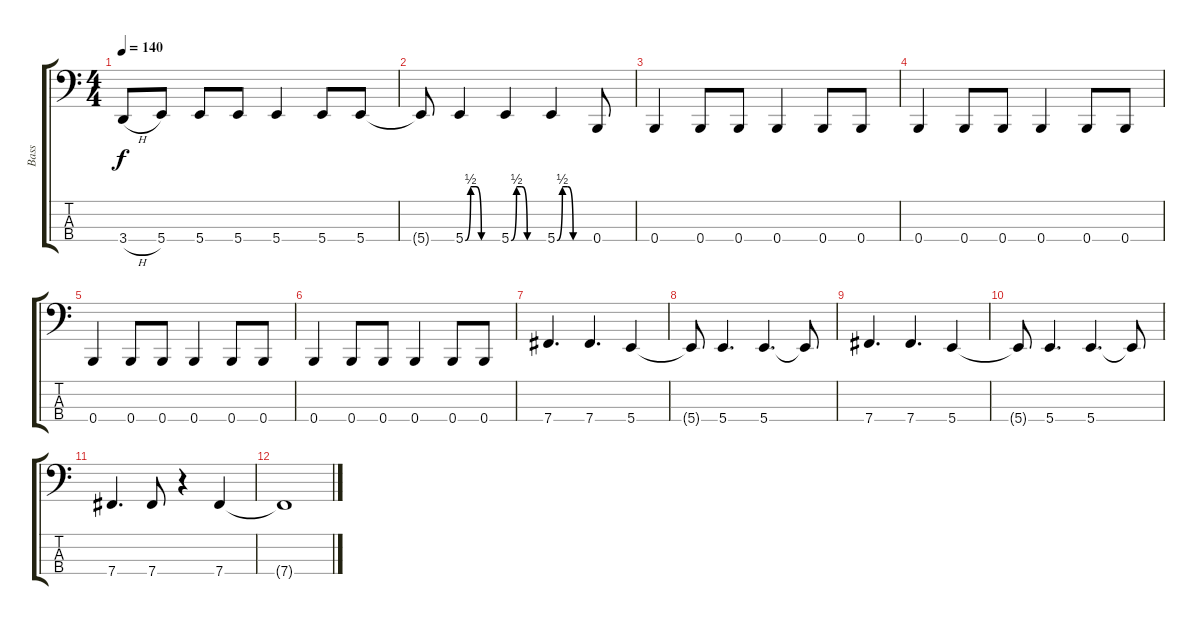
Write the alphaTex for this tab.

\track ("Bass" "Bass") {instrument electricbassfinger}
\staff {score tabs}
\tuning (E2 B1 Gb1 B0) {hide}
\ts (4 4)
\tempo 140
\clef f4
\ks c
3.4{h}.8{dy f} 5.4.8 5.4.8 5.4.8 5.4.4 5.4.8 5.4.8 |
5.4{t}.8 5.4{be (custom 0 0 10 2 20 2 30 0 60 0)}.4 5.4{be (custom 0 0 10 2 20 2 30 0 60 0)}.4 5.4{be (custom 0 0 10 2 20 2 30 0 60 0)}.4 0.4.8 |
0.4.4 0.4.8 0.4.8 0.4.4 0.4.8 0.4.8 |
0.4.4 0.4.8 0.4.8 0.4.4 0.4.8 0.4.8 |
0.4.4 0.4.8 0.4.8 0.4.4 0.4.8 0.4.8 |
0.4.4 0.4.8 0.4.8 0.4.4 0.4.8 0.4.8 |
7.4.4{d} 7.4.4{d} 5.4.4 |
5.4{t}.8 5.4.4{d} 5.4.4{d} 5.4{t}.8 |
7.4.4{d} 7.4.4{d} 5.4.4 |
5.4{t}.8 5.4.4{d} 5.4.4{d} 5.4{t}.8 |
7.4.4{d} 7.4.8 r.4 7.4.4 |
7.4{t}.1
